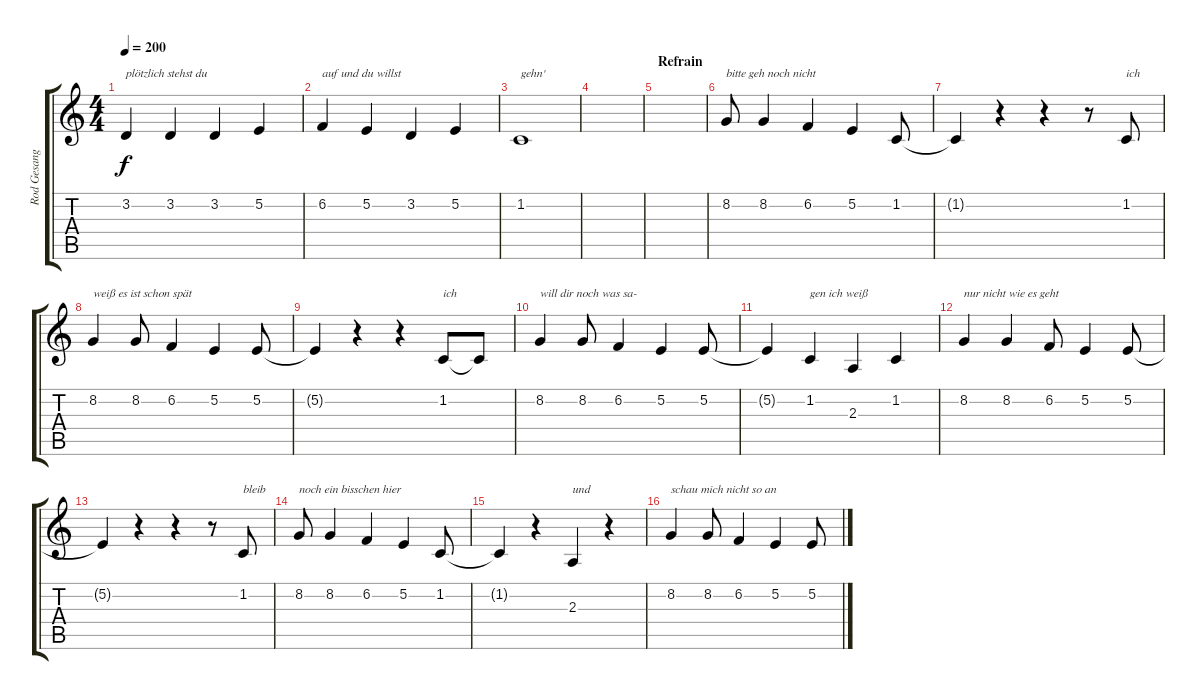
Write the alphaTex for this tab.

\track ("Rod Gesang" "Rod Gesang") {instrument lead8bassandlead}
\staff {score tabs}
\tuning (E4 B3 G3 D3 A2 E2) {hide}
\ts (4 4)
\tempo 200
\clef g2
\ks c
3.2.4{txt "plötzlich stehst du " dy f} 3.2.4 3.2.4 5.2.4 |
6.2.4{txt "auf und du willst"} 5.2.4 3.2.4 5.2.4 |
1.2.1{txt "gehn'"} |
|
\section ("" "Refrain")
|
8.2.8{txt "bitte geh noch nicht"} 8.2.4 6.2.4 5.2.4 1.2.8 |
1.2{t}.4 r.4 r.4 r.8 1.2.8{txt "ich"} |
8.2.4{txt "weiß es ist schon spät"} 8.2.8 6.2.4 5.2.4 5.2.8 |
5.2{t}.4 r.4 r.4 1.2.8{txt "ich"} 1.2{t}.8 |
8.2.4{txt "will dir noch was sa-"} 8.2.8 6.2.4 5.2.4 5.2.8 |
5.2{t}.4 1.2.4{txt "gen ich weiß"} 2.3.4 1.2.4 |
8.2.4{txt "nur nicht wie es geht"} 8.2.4 6.2.8 5.2.4 5.2.8 |
5.2{t}.4 r.4 r.4 r.8 1.2.8{txt "bleib"} |
8.2.8{txt "noch ein bisschen hier"} 8.2.4 6.2.4 5.2.4 1.2.8 |
1.2{t}.4 r.4 2.3.4{txt "und"} r.4 |
8.2.4{txt "schau mich nicht so an"} 8.2.8 6.2.4 5.2.4 5.2.8
